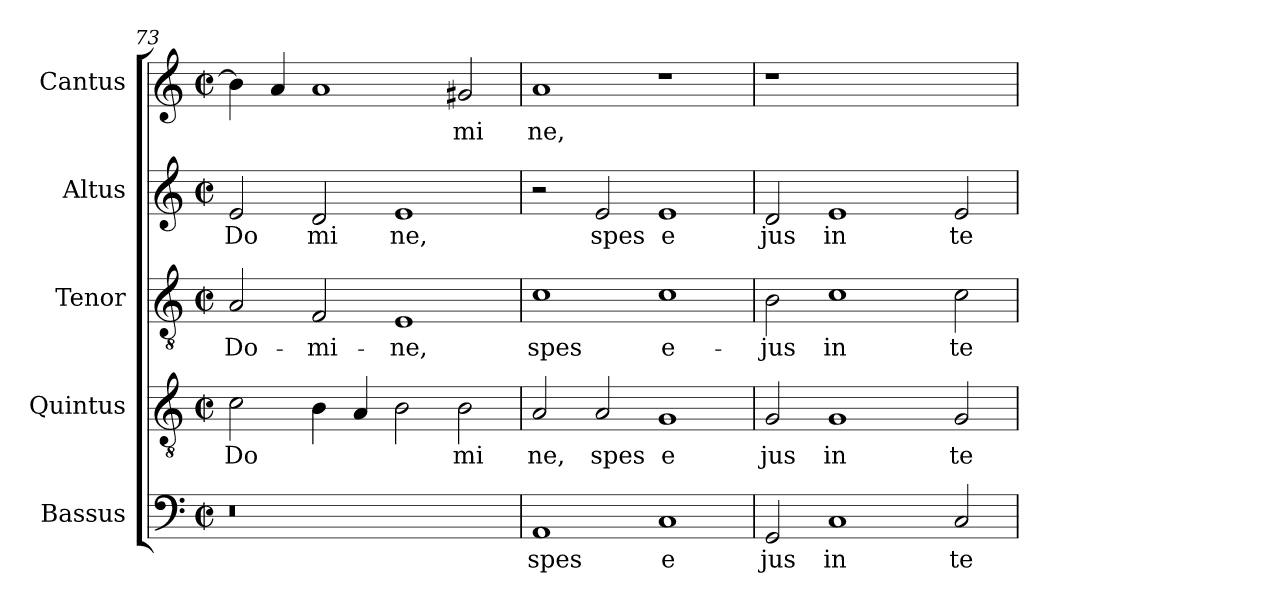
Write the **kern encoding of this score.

**kern	**text	**kern	**text	**kern	**text	**kern	**text	**kern	**text
*part5	*part5	*part4	*part4	*part3	*part3	*part2	*part2	*part1	*part1
*staff5	*staff5	*staff4	*staff4	*staff3	*staff3	*staff2	*staff2	*staff1	*staff1
*I"Bassus	*	*I"Quintus	*	*I"Tenor	*	*I"Altus	*	*I"Cantus	*
*clefF4	*	*clefGv2	*	*clefGv2	*	*clefG2	*	*clefG2	*
*k[]	*	*k[]	*	*k[]	*	*k[]	*	*k[]	*
*C:	*	*C:	*	*C:	*	*C:	*	*C:	*
*M2/2	*	*M2/2	*	*M2/2	*	*M2/2	*	*M2/2	*
*met(c|)	*	*met(c|)	*	*met(c|)	*	*met(c|)	*	*met(c|)	*
=73	=73	=73	=73	=73	=73	=73	=73	=73	=73
!	!	!	!LO:LY:b:cj	!	!LO:LY:b:cj	!	!LO:LY:b:cj	!	!LO:LY:b:cj
0r	.	2c\	Do	2A/	Do-	2e/	Do	4b\]	.
!	!	!	!	!	!	!	!	!	!LO:LY:b:cj
.	.	.	.	.	.	.	.	4a/	.
!	!	!	!LO:LY:b:cj	!	!LO:LY:b:cj	!	!LO:LY:b:cj	!	!LO:LY:b:cj
.	.	4B\	.	2F/	-mi-	2d/	mi	1a	.
!	!	!	!LO:LY:b:cj	!	!	!	!	!	!
.	.	4A/	.	.	.	.	.	.	.
!	!	!	!LO:LY:b:cj	!	!LO:LY:b:cj	!	!LO:LY:b:cj	!	!
.	.	2B\	.	1E	-ne,	1e	ne,	.	.
!	!	!	!LO:LY:b:cj	!	!	!	!	!	!LO:LY:b:cj
.	.	2B\	mi	.	.	.	.	2g#/	mi
=74	=74	=74	=74	=74	=74	=74	=74	=74	=74
!	!LO:LY:b	!	!LO:LY:b:cj	!	!LO:LY:b:cj	!	!	!	!LO:LY:b:cj
1AA	spes	2A/	ne,	1c	spes	2r	.	1a	ne,
!	!	!	!LO:LY:b:cj	!	!	!	!LO:LY:b:cj	!	!
.	.	2A/	spes	.	.	2e/	spes	.	.
!	!LO:LY:b	!	!LO:LY:b:cj	!	!LO:LY:b:cj	!	!LO:LY:b:cj	!	!
1C	e	1G	e	1c	e-	1e	e	1r	.
!!LO:PB:g=z
=75	=75	=75	=75	=75	=75	=75	=75	=75	=75
!	!LO:LY:b	!	!LO:LY:b:cj	!	!LO:LY:b:cj	!	!LO:LY:b:cj	!	!
2GG/	jus	2G/	jus	2B\	-jus	2d/	jus	1r	.
!	!LO:LY:b	!	!LO:LY:b:cj	!	!LO:LY:b:cj	!	!LO:LY:b:cj	!	!
1C	in	1G	in	1c	in	1e	in	.	.
.	.	.	.	.	.	.	.	1ryy	.
!	!LO:LY:b	!	!LO:LY:b:cj	!	!LO:LY:b:cj	!	!LO:LY:b:cj	!	!
2C/	te	2G/	te	2c\	te	2e/	te	.	.
=	=	=	=	=	=	=	=	=	=
*-	*-	*-	*-	*-	*-	*-	*-	*-	*-
